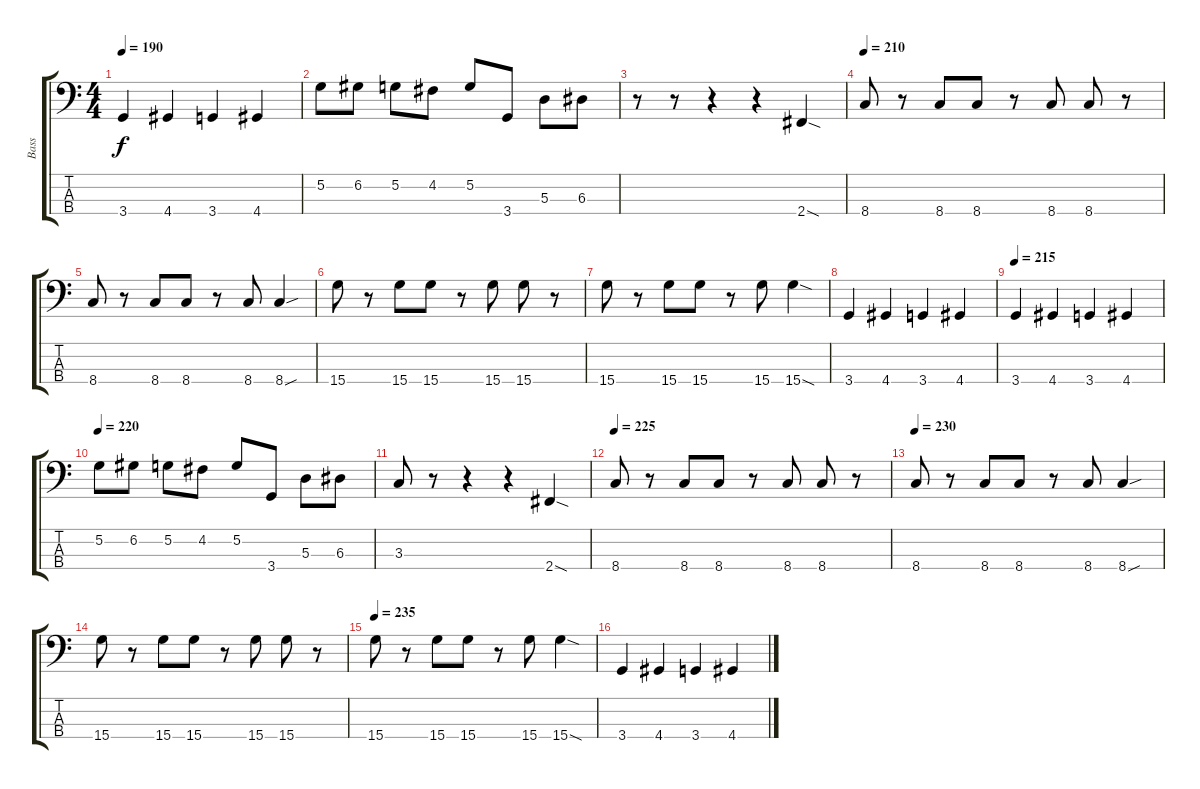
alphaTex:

\track ("Bass" "Bass") {instrument electricbassfinger}
\staff {score tabs}
\tuning (G2 D2 A1 E1) {hide}
\ts (4 4)
\tempo 190
\clef f4
\ks c
3.4.4{dy f} 4.4.4 3.4.4 4.4.4 |
5.2.8 6.2.8 5.2.8 4.2.8 5.2.8 3.4.8 5.3.8 6.3.8 |
r.8 r.8 r.4 r.4 2.4{sod}.4 |
\tempo 210
8.4.8 r.8 8.4.8 8.4.8 r.8 8.4.8 8.4.8 r.8 |
8.4.8 r.8 8.4.8 8.4.8 r.8 8.4.8 8.4{sou}.4 |
15.4.8 r.8 15.4.8 15.4.8 r.8 15.4.8 15.4.8 r.8 |
15.4.8 r.8 15.4.8 15.4.8 r.8 15.4.8 15.4{sod}.4 |
3.4.4 4.4.4 3.4.4 4.4.4 |
\tempo 215
3.4.4 4.4.4 3.4.4 4.4.4 |
\tempo 220
5.2.8 6.2.8 5.2.8 4.2.8 5.2.8 3.4.8 5.3.8 6.3.8 |
3.3.8 r.8 r.4 r.4 2.4{sod}.4 |
\tempo 225
8.4.8 r.8 8.4.8 8.4.8 r.8 8.4.8 8.4.8 r.8 |
\tempo 230
8.4.8 r.8 8.4.8 8.4.8 r.8 8.4.8 8.4{sou}.4 |
15.4.8 r.8 15.4.8 15.4.8 r.8 15.4.8 15.4.8 r.8 |
\tempo 235
15.4.8 r.8 15.4.8 15.4.8 r.8 15.4.8 15.4{sod}.4 |
3.4.4 4.4.4 3.4.4 4.4.4
